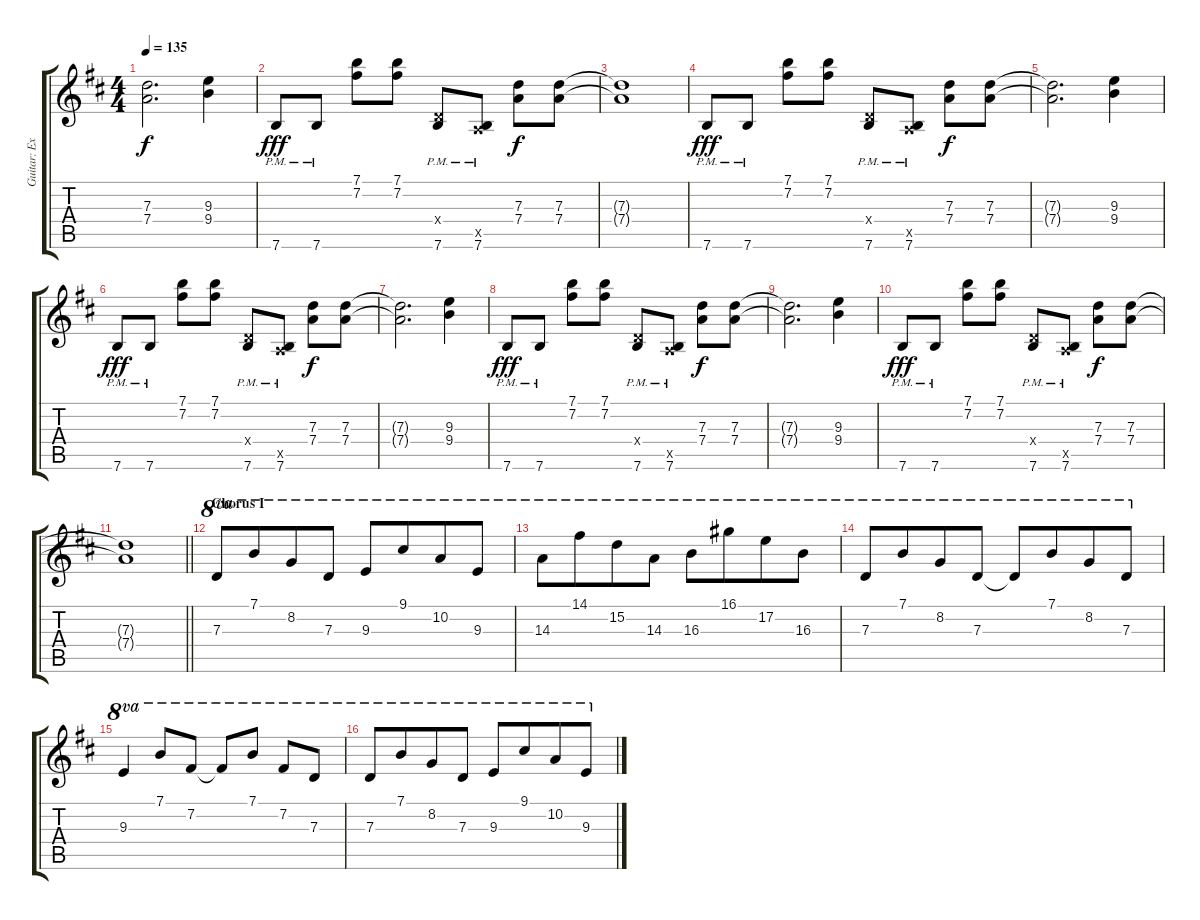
\track ("Guitar: Extra" "Guitar: Ex") {instrument electricguitarclean}
\staff {score tabs}
\tuning (E4 B3 G3 D3 A2 E2) {hide}
\ts (4 4)
\tempo 135
\clef g2
\ks d
(7.3{t} 7.4{t}).2{d dy f} (9.3 9.4).4 |
7.6{pm}.8{dy fff} 7.6{pm}.8 (7.1 7.2).8 (7.1 7.2).8 (0.4{x} 7.6{pm}).8 (0.5{x} 7.6{pm}).8 (7.3 7.4).8{dy f} (7.3 7.4).8 |
(7.3{t} 7.4{t}).1 |
7.6{pm}.8{dy fff} 7.6{pm}.8 (7.1 7.2).8 (7.1 7.2).8 (0.4{x} 7.6{pm}).8 (0.5{x} 7.6{pm}).8 (7.3 7.4).8{dy f} (7.3 7.4).8 |
(7.3{t} 7.4{t}).2{d} (9.3 9.4).4 |
7.6{pm}.8{dy fff} 7.6{pm}.8 (7.1 7.2).8 (7.1 7.2).8 (0.4{x} 7.6{pm}).8 (0.5{x} 7.6{pm}).8 (7.3 7.4).8{dy f} (7.3 7.4).8 |
(7.3{t} 7.4{t}).2{d} (9.3 9.4).4 |
7.6{pm}.8{dy fff} 7.6{pm}.8 (7.1 7.2).8 (7.1 7.2).8 (0.4{x} 7.6{pm}).8 (0.5{x} 7.6{pm}).8 (7.3 7.4).8{dy f} (7.3 7.4).8 |
(7.3{t} 7.4{t}).2{d} (9.3 9.4).4 |
7.6{pm}.8{dy fff} 7.6{pm}.8 (7.1 7.2).8 (7.1 7.2).8 (0.4{x} 7.6{pm}).8 (0.5{x} 7.6{pm}).8 (7.3 7.4).8{dy f} (7.3 7.4).8 |
\barLineRight lightlight
(7.3{t} 7.4{t}).1 |
\section ("" "Chorus I")
7.3.8{ot 8va} 7.1.8{ot 8va beam merge} 8.2.8{ot 8va} 7.3.8{ot 8va} 9.3.8{ot 8va} 9.1.8{ot 8va beam merge} 10.2.8{ot 8va} 9.3.8{ot 8va} |
14.3.8{ot 8va} 14.1.8{ot 8va beam merge} 15.2.8{ot 8va} 14.3.8{ot 8va} 16.3.8{ot 8va} 16.1.8{ot 8va beam merge} 17.2.8{ot 8va} 16.3.8{ot 8va} |
7.3.8{ot 8va} 7.1.8{ot 8va beam merge} 8.2.8{ot 8va} 7.3.8{ot 8va} 7.3{t}.8{ot 8va} 7.1.8{ot 8va beam merge} 8.2.8{ot 8va} 7.3.8{ot 8va} |
9.3.4{ot 8va} 7.1.8{ot 8va} 7.2.8{ot 8va} 7.2{t}.8{ot 8va} 7.1.8{ot 8va} 7.2.8{ot 8va} 7.3.8{ot 8va} |
7.3.8{ot 8va} 7.1.8{ot 8va beam merge} 8.2.8{ot 8va} 7.3.8{ot 8va} 9.3.8{ot 8va} 9.1.8{ot 8va beam merge} 10.2.8{ot 8va} 9.3.8{ot 8va}
